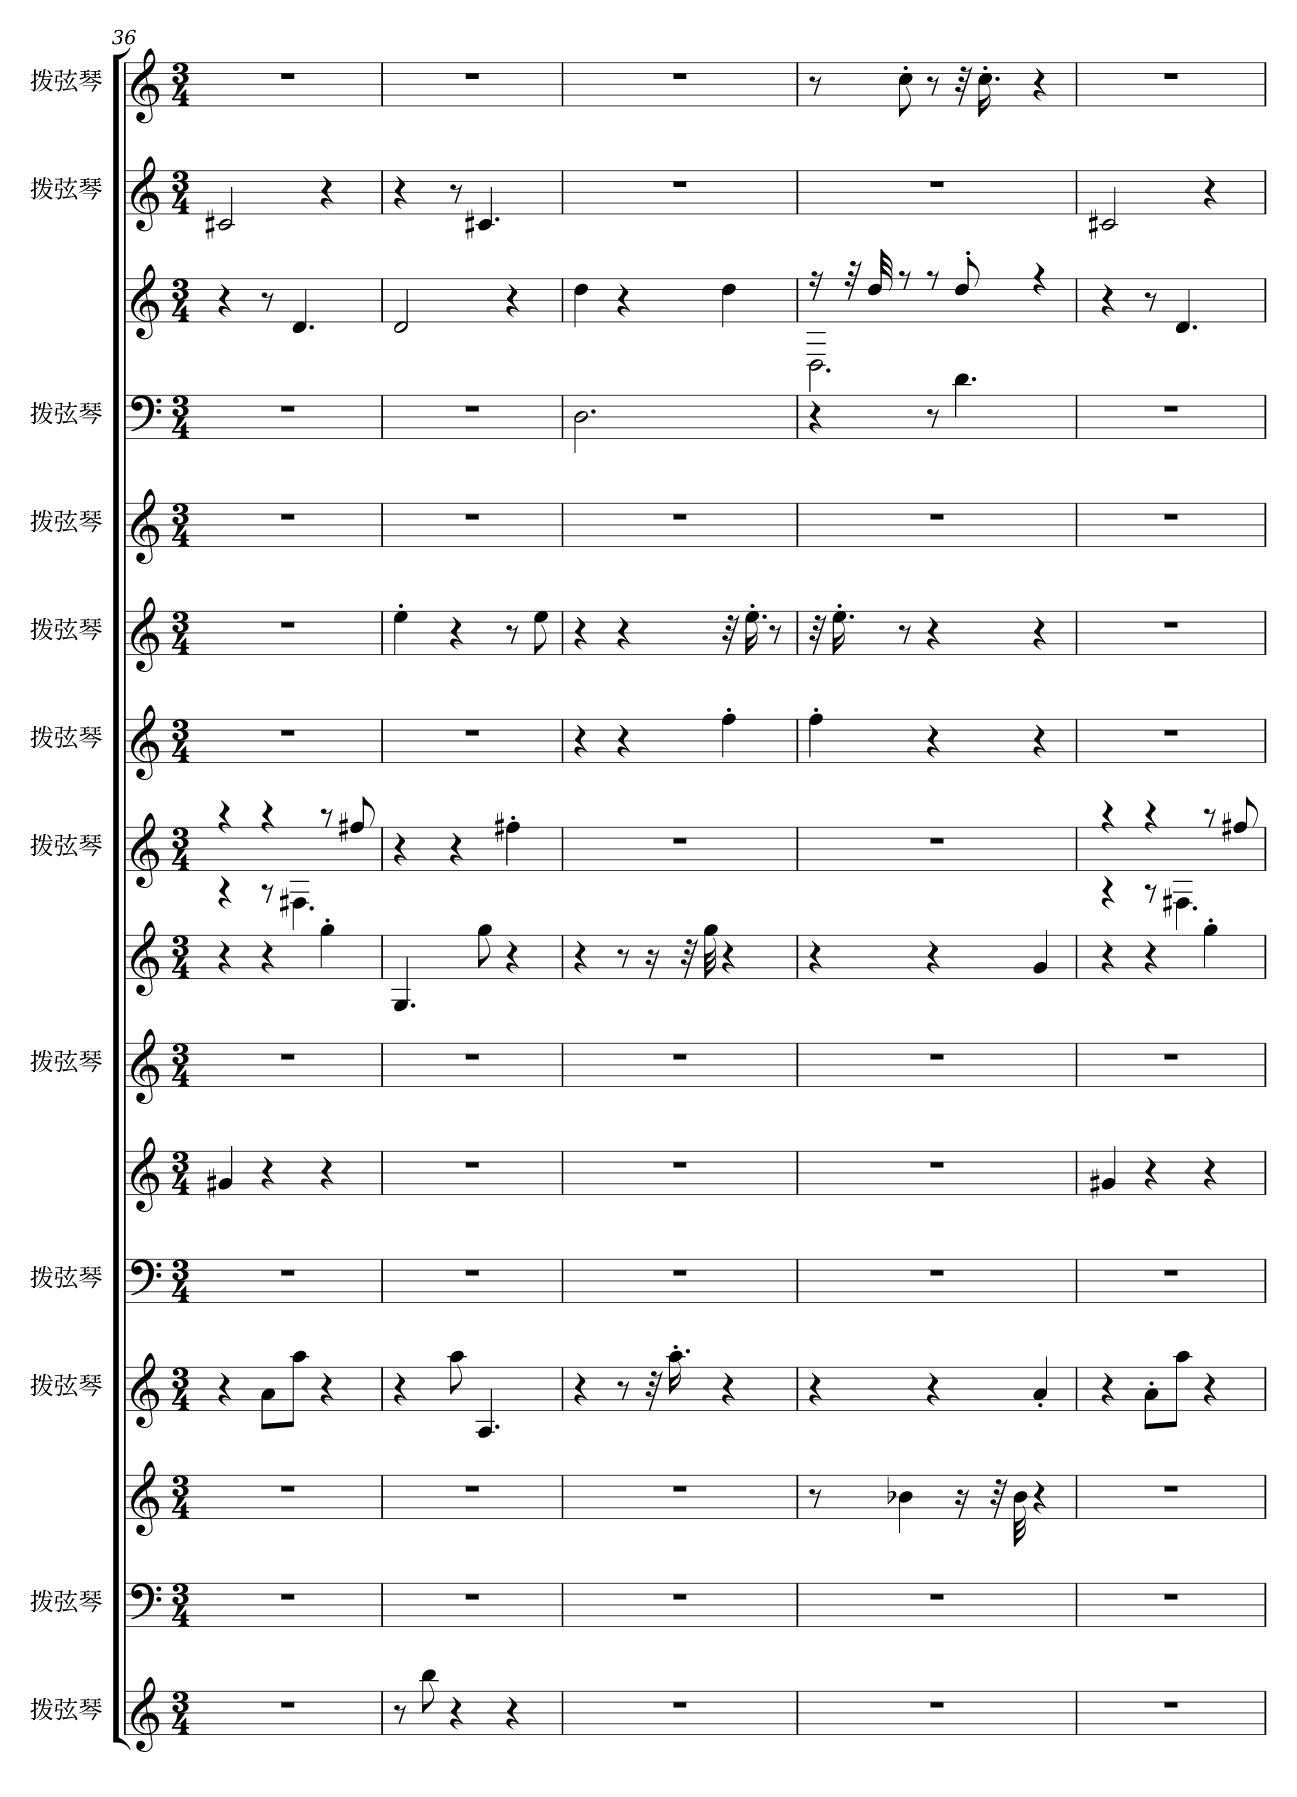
**kern	**kern	**kern	**kern	**kern	**kern	**kern	**kern	**kern	**kern	**kern	**kern	**kern	**kern	**kern	**kern
*part12	*part11	*part11	*part10	*part9	*part9	*part8	*part8	*part7	*part6	*part5	*part4	*part3	*part3	*part2	*part1
*staff16	*staff15	*staff14	*staff13	*staff12	*staff11	*staff10	*staff9	*staff8	*staff7	*staff6	*staff5	*staff4	*staff3	*staff2	*staff1
*I"拨弦琴	*I"拨弦琴	*	*I"拨弦琴	*I"拨弦琴	*	*I"拨弦琴	*	*I"拨弦琴	*I"拨弦琴	*I"拨弦琴	*I"拨弦琴	*I"拨弦琴	*	*I"拨弦琴	*I"拨弦琴
*clefG2	*clefF4	*clefG2	*clefG2	*clefF4	*clefG2	*clefG2	*clefG2	*clefG2	*clefG2	*clefG2	*clefG2	*clefF4	*clefG2	*clefG2	*clefG2
*k[]	*k[]	*k[]	*k[]	*k[]	*k[]	*k[]	*k[]	*k[]	*k[]	*k[]	*k[]	*k[]	*k[]	*k[]	*k[]
*M3/4	*M3/4	*M3/4	*M3/4	*M3/4	*M3/4	*M3/4	*M3/4	*M3/4	*M3/4	*M3/4	*M3/4	*M3/4	*M3/4	*M3/4	*M3/4
=36	=36	=36	=36	=36	=36	=36	=36	=36	=36	=36	=36	=36	=36	=36	=36
*	*	*	*	*	*	*	*	*^	*	*	*	*	*	*	*
2.r	2.r	2.r	4r	2.r	4g#X/	2.r	4r	4r	4r	2.r	2.r	2.r	2.r	4r	2c#X/	2.r
.	.	.	8a\L	.	4r	.	4r	4r	8r	.	.	.	.	8r	.	.
.	.	.	8aa\J	.	.	.	.	.	4.F#X\	.	.	.	.	4.d/	.	.
.	.	.	4r	.	4r	.	4gg'\	8r	.	.	.	.	.	.	4r	.
.	.	.	.	.	.	.	.	8ff#X/	.	.	.	.	.	.	.	.
*	*	*	*	*	*	*	*	*v	*v	*	*	*	*	*	*	*
=37	=37	=37	=37	=37	=37	=37	=37	=37	=37	=37	=37	=37	=37	=37	=37
8r	2.r	2.r	4r	2.r	2.r	2.r	4.G/	4r	2.r	4ee'\	2.r	2.r	2d/	4r	2.r
8bb\	.	.	.	.	.	.	.	.	.	.	.	.	.	.	.
4r	.	.	8aa\	.	.	.	.	4r	.	4r	.	.	.	8r	.
.	.	.	4.A/	.	.	.	8gg\	.	.	.	.	.	.	4.c#X/	.
4r	.	.	.	.	.	.	4r	4ff#X'\	.	8r	.	.	4r	.	.
.	.	.	.	.	.	.	.	.	.	8ee\	.	.	.	.	.
=38	=38	=38	=38	=38	=38	=38	=38	=38	=38	=38	=38	=38	=38	=38	=38
2.r	2.r	2.r	4r	2.r	2.r	2.r	4r	2.r	4r	4r	2.r	2.D\	4dd\	2.r	2.r
.	.	.	8r	.	.	.	8r	.	4r	4r	.	.	4r	.	.
.	.	.	32r	.	.	.	16r	.	.	.	.	.	.	.	.
.	.	.	16.aa'\	.	.	.	.	.	.	.	.	.	.	.	.
.	.	.	.	.	.	.	32r	.	.	.	.	.	.	.	.
.	.	.	.	.	.	.	32gg\	.	.	.	.	.	.	.	.
.	.	.	4r	.	.	.	4r	.	4ff'\	32r	.	.	4dd\	.	.
.	.	.	.	.	.	.	.	.	.	16.ee'\	.	.	.	.	.
.	.	.	.	.	.	.	.	.	.	8r	.	.	.	.	.
!!LO:PB:g=z
=39	=39	=39	=39	=39	=39	=39	=39	=39	=39	=39	=39	=39	=39	=39	=39
*	*	*	*	*	*	*	*	*	*	*	*	*	*^	*	*
2.r	2.r	8r	4r	2.r	2.r	2.r	4r	2.r	4ff'\	32r	2.r	4r	16r	2.D\	2.r	8r
.	.	.	.	.	.	.	.	.	.	16.ee'\	.	.	.	.	.	.
.	.	.	.	.	.	.	.	.	.	.	.	.	32r	.	.	.
.	.	.	.	.	.	.	.	.	.	.	.	.	32dd/	.	.	.
.	.	4b-X\	.	.	.	.	.	.	.	8r	.	.	8r	.	.	8cc'\
.	.	.	4r	.	.	.	4r	.	4r	4r	.	8r	8r	.	.	8r
.	.	16r	.	.	.	.	.	.	.	.	.	4.d\	8dd'/	.	.	32r
.	.	.	.	.	.	.	.	.	.	.	.	.	.	.	.	16.cc'\
.	.	32r	.	.	.	.	.	.	.	.	.	.	.	.	.	.
.	.	32b-\	.	.	.	.	.	.	.	.	.	.	.	.	.	.
.	.	4r	4a'/	.	.	.	4g/	.	4r	4r	.	.	4r	.	.	4r
*	*	*	*	*	*	*	*	*	*	*	*	*	*v	*v	*	*
=40	=40	=40	=40	=40	=40	=40	=40	=40	=40	=40	=40	=40	=40	=40	=40
*	*	*	*	*	*	*	*	*^	*	*	*	*	*	*	*
2.r	2.r	2.r	4r	2.r	4g#X/	2.r	4r	4r	4r	2.r	2.r	2.r	2.r	4r	2c#X/	2.r
.	.	.	8a'\L	.	4r	.	4r	4r	8r	.	.	.	.	8r	.	.
.	.	.	8aa\J	.	.	.	.	.	4.F#X\	.	.	.	.	4.d/	.	.
.	.	.	4r	.	4r	.	4gg'\	8r	.	.	.	.	.	.	4r	.
.	.	.	.	.	.	.	.	8ff#X/	.	.	.	.	.	.	.	.
*	*	*	*	*	*	*	*	*v	*v	*	*	*	*	*	*	*
=	=	=	=	=	=	=	=	=	=	=	=	=	=	=	=
*-	*-	*-	*-	*-	*-	*-	*-	*-	*-	*-	*-	*-	*-	*-	*-
